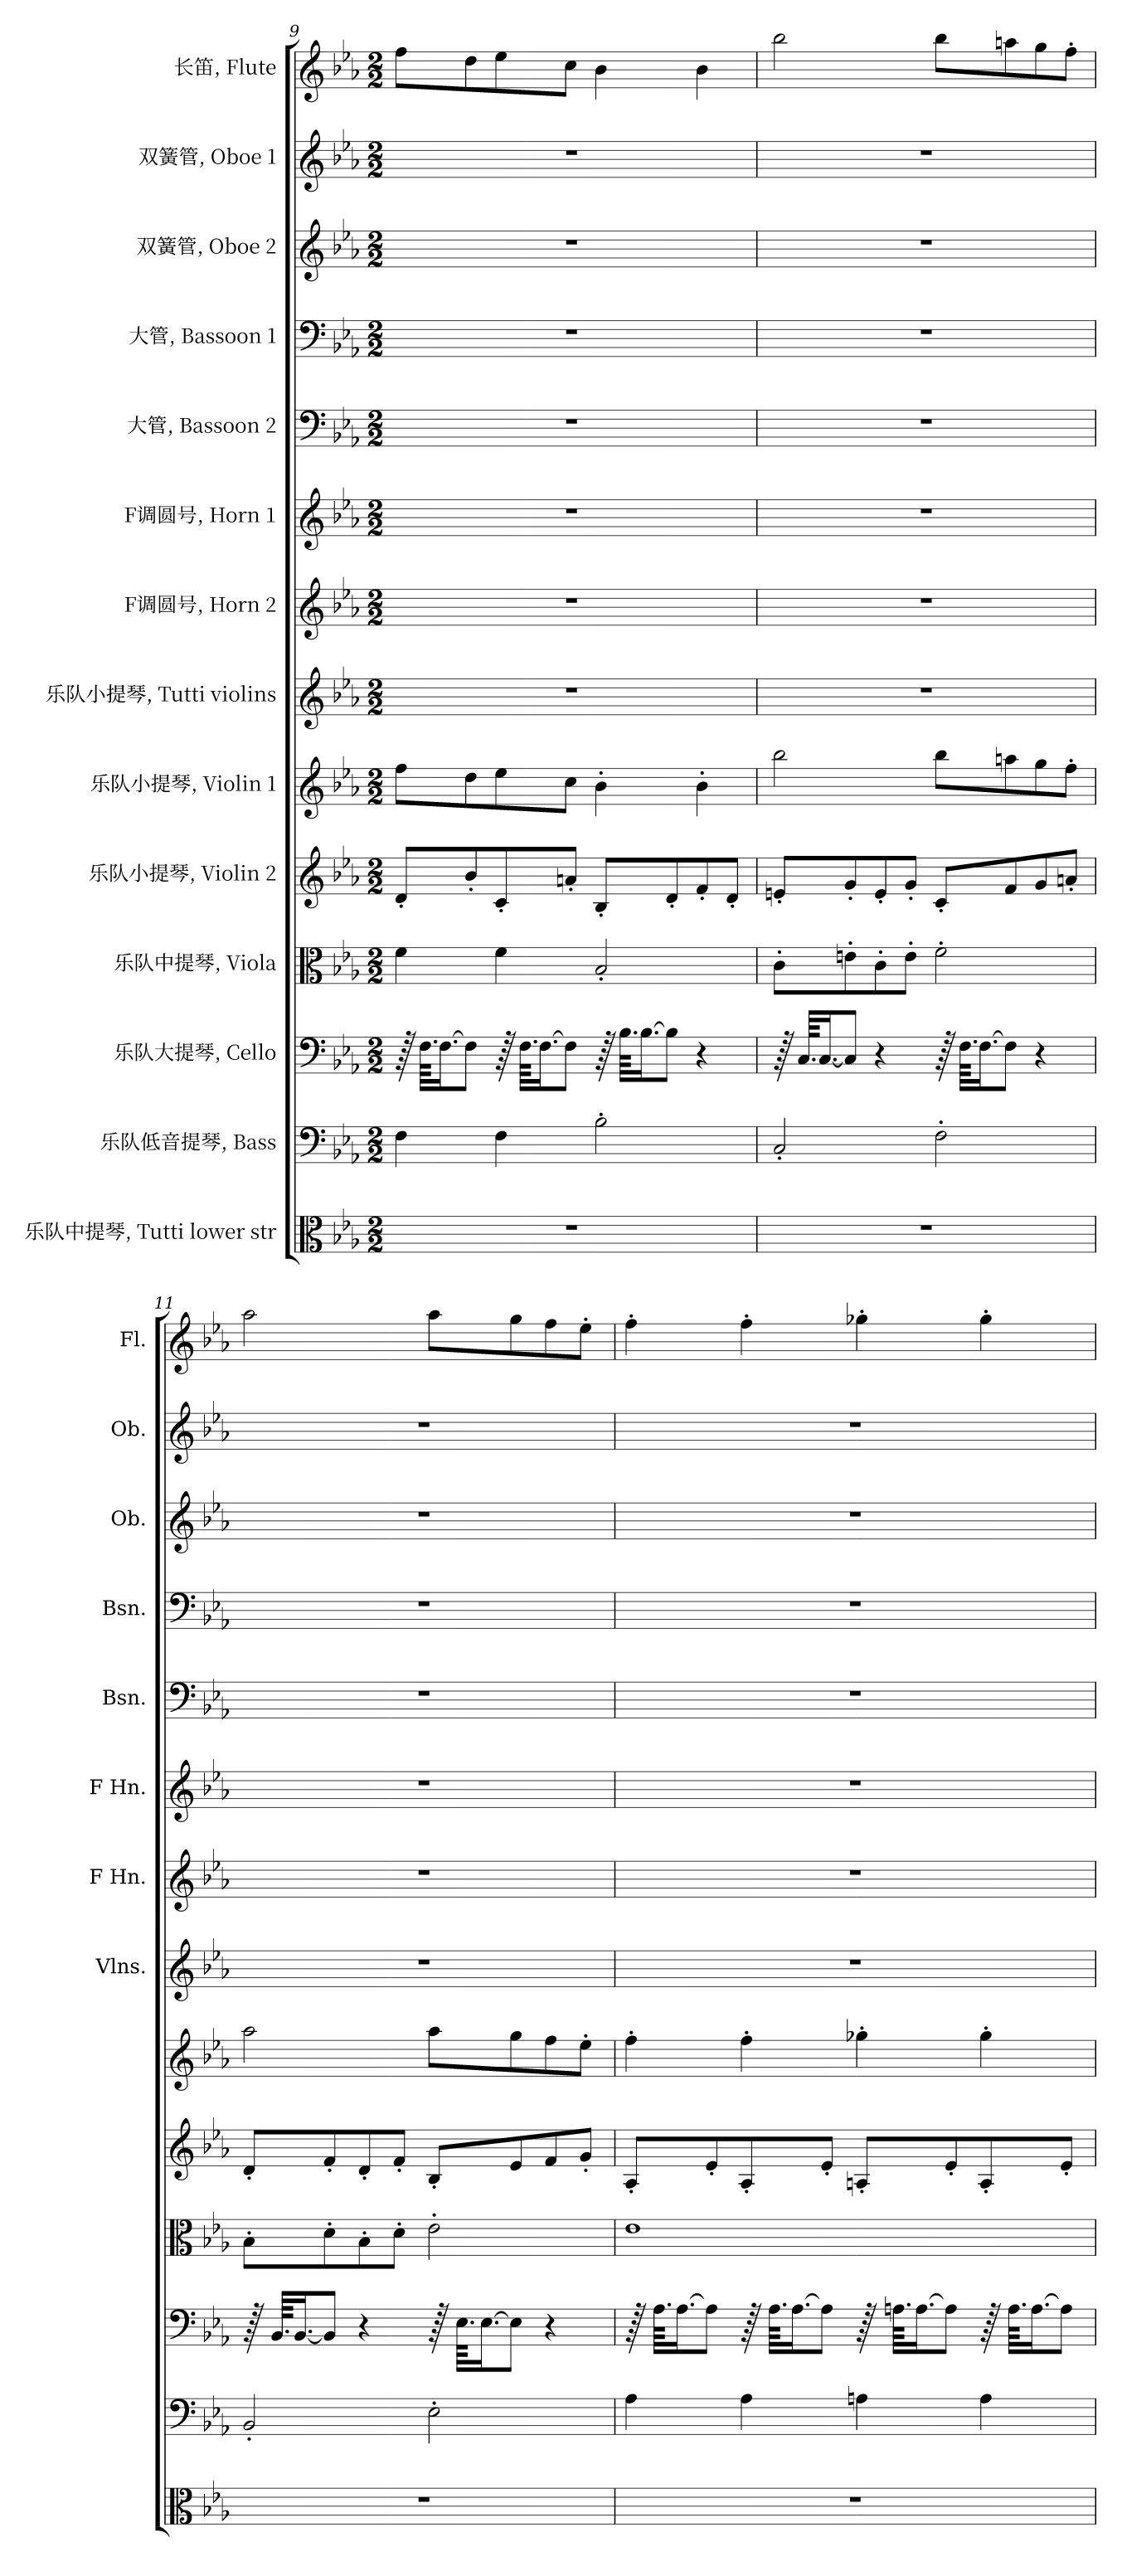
**kern	**kern	**kern	**kern	**kern	**kern	**kern	**kern	**kern	**kern	**kern	**kern	**kern	**kern
*part14	*part13	*part12	*part11	*part10	*part9	*part8	*part7	*part6	*part5	*part4	*part3	*part2	*part1
*staff14	*staff13	*staff12	*staff11	*staff10	*staff9	*staff8	*staff7	*staff6	*staff5	*staff4	*staff3	*staff2	*staff1
*I"乐队中提琴, Tutti lower str	*I"乐队低音提琴, Bass	*I"乐队大提琴, Cello	*I"乐队中提琴, Viola	*I"乐队小提琴, Violin 2	*I"乐队小提琴, Violin 1	*I"乐队小提琴, Tutti violins	*I"F调圆号, Horn 2	*I"F调圆号, Horn 1	*I"大管, Bassoon 2	*I"大管, Bassoon 1	*I"双簧管, Oboe 2	*I"双簧管, Oboe 1	*I"长笛, Flute
*	*	*	*	*	*	*I'Vlns.	*I'F Hn.	*I'F Hn.	*I'Bsn.	*I'Bsn.	*I'Ob.	*I'Ob.	*I'Fl.
!!LO:PB:g=z
*clefC3	*clefF4	*clefF4	*clefC3	*clefG2	*clefG2	*clefG2	*clefG2	*clefG2	*clefF4	*clefF4	*clefG2	*clefG2	*clefG2
*	*ITrd7c12	*	*	*	*	*	*ITrd4c7	*ITrd4c7	*	*	*	*	*
*k[b-e-a-]	*k[b-e-a-]	*k[b-e-a-]	*k[b-e-a-]	*k[b-e-a-]	*k[b-e-a-]	*k[b-e-a-]	*k[b-e-a-d-]	*k[b-e-a-d-]	*k[b-e-a-]	*k[b-e-a-]	*k[b-e-a-]	*k[b-e-a-]	*k[b-e-a-]
*M2/2	*M2/2	*M2/2	*M2/2	*M2/2	*M2/2	*M2/2	*M2/2	*M2/2	*M2/2	*M2/2	*M2/2	*M2/2	*M2/2
*MM153	*MM153	*MM153	*MM153	*MM153	*MM153	*MM153	*MM153	*MM153	*MM153	*MM153	*MM153	*MM153	*MM153
=9	=9	=9	=9	=9	=9	=9	=9	=9	=9	=9	=9	=9	=9
1r	4FF\	128r	4f\	8d'/L	8ff\L	1r	1r	1r	1r	1r	1r	1r	8ff\L
.	.	64.F\KKLL	.	.	.	.	.	.	.	.	.	.	.
.	.	[16.F\J	.	.	.	.	.	.	.	.	.	.	.
*	*	*	*	*	*	*	*	*	*	*	*	*	*MM158
.	.	8F\J]	.	8b-'/	8dd\	.	.	.	.	.	.	.	8dd\
.	4FF\	128r	4f\	8c'/	8ee-\	.	.	.	.	.	.	.	8ee-\
.	.	64.F\KKLL	.	.	.	.	.	.	.	.	.	.	.
.	.	[16.F\J	.	.	.	.	.	.	.	.	.	.	.
.	.	8F\J]	.	8an'/J	8cc\J	.	.	.	.	.	.	.	8cc\J
*	*	*	*	*	*	*	*	*	*	*	*	*	*MM158
.	2BB-'\	128r	2B-'/	8B-'/L	4b-'\	.	.	.	.	.	.	.	4b-\
.	.	64.B-\KKLL	.	.	.	.	.	.	.	.	.	.	.
.	.	[16.B-\J	.	.	.	.	.	.	.	.	.	.	.
.	.	8B-\J]	.	8d'/	.	.	.	.	.	.	.	.	.
.	.	4r	.	8f'/	4b-'\	.	.	.	.	.	.	.	4b-\
.	.	.	.	8d'/J	.	.	.	.	.	.	.	.	.
=10	=10	=10	=10	=10	=10	=10	=10	=10	=10	=10	=10	=10	=10
*	*	*	*	*	*	*	*	*	*	*	*	*	*MM161
1r	2CC'/	128r	8c'\L	8en'/L	2bb-\	1r	1r	1r	1r	1r	1r	1r	2bb-\
.	.	64.C/KKLL	.	.	.	.	.	.	.	.	.	.	.
.	.	[16.C/J	.	.	.	.	.	.	.	.	.	.	.
.	.	8C/J]	8en'\	8g'/	.	.	.	.	.	.	.	.	.
.	.	4r	8c'\	8e'/	.	.	.	.	.	.	.	.	.
.	.	.	8e'\J	8g'/J	.	.	.	.	.	.	.	.	.
*	*	*	*	*	*	*	*	*	*	*	*	*	*MM160
.	2FF'\	128r	2f'\	8c'/L	8bb-\L	.	.	.	.	.	.	.	8bb-\L
.	.	64.F\KKLL	.	.	.	.	.	.	.	.	.	.	.
.	.	[16.F\J	.	.	.	.	.	.	.	.	.	.	.
.	.	8F\J]	.	8f/	8aan\	.	.	.	.	.	.	.	8aan\
.	.	4r	.	8g/	8gg\	.	.	.	.	.	.	.	8gg\
.	.	.	.	8an'/J	8ff'\J	.	.	.	.	.	.	.	8ff'\J
!!LO:PB:g=z
=11	=11	=11	=11	=11	=11	=11	=11	=11	=11	=11	=11	=11	=11
*	*	*	*	*	*	*	*	*	*	*	*	*	*MM161
1r	2BBB-'/	128r	8B-'\L	8d'/L	2aa-\	1r	1r	1r	1r	1r	1r	1r	2aa-\
.	.	64.BB-/KKLL	.	.	.	.	.	.	.	.	.	.	.
.	.	[16.BB-/J	.	.	.	.	.	.	.	.	.	.	.
.	.	8BB-/J]	8d'\	8f'/	.	.	.	.	.	.	.	.	.
.	.	4r	8B-'\	8d'/	.	.	.	.	.	.	.	.	.
.	.	.	8d'\J	8f'/J	.	.	.	.	.	.	.	.	.
*	*	*	*	*	*	*	*	*	*	*	*	*	*MM160
.	2EE-'\	128r	2e-'\	8B-'/L	8aa-\L	.	.	.	.	.	.	.	8aa-\L
.	.	64.E-\KKLL	.	.	.	.	.	.	.	.	.	.	.
.	.	[16.E-\J	.	.	.	.	.	.	.	.	.	.	.
.	.	8E-\J]	.	8e-/	8gg\	.	.	.	.	.	.	.	8gg\
.	.	4r	.	8f/	8ff\	.	.	.	.	.	.	.	8ff\
.	.	.	.	8g'/J	8ee-'\J	.	.	.	.	.	.	.	8ee-'\J
=12	=12	=12	=12	=12	=12	=12	=12	=12	=12	=12	=12	=12	=12
*	*	*	*	*	*	*	*	*	*	*	*	*	*MM160
1r	4AA-\	128r	1e-	8A-'/L	4ff'\	1r	1r	1r	1r	1r	1r	1r	4ff'\
.	.	64.A-\KKLL	.	.	.	.	.	.	.	.	.	.	.
.	.	[16.A-\J	.	.	.	.	.	.	.	.	.	.	.
.	.	8A-\J]	.	8e-'/	.	.	.	.	.	.	.	.	.
.	4AA-\	128r	.	8A-'/	4ff'\	.	.	.	.	.	.	.	4ff'\
.	.	64.A-\KKLL	.	.	.	.	.	.	.	.	.	.	.
.	.	[16.A-\J	.	.	.	.	.	.	.	.	.	.	.
.	.	8A-\J]	.	8e-'/J	.	.	.	.	.	.	.	.	.
.	4AAn\	128r	.	8An'/L	4gg-X'\	.	.	.	.	.	.	.	4gg-X'\
.	.	64.An\KKLL	.	.	.	.	.	.	.	.	.	.	.
.	.	[16.A\J	.	.	.	.	.	.	.	.	.	.	.
.	.	8A\J]	.	8e-'/	.	.	.	.	.	.	.	.	.
.	4AA\	128r	.	8A'/	4gg-'\	.	.	.	.	.	.	.	4gg-'\
.	.	64.A\KKLL	.	.	.	.	.	.	.	.	.	.	.
.	.	[16.A\J	.	.	.	.	.	.	.	.	.	.	.
.	.	8A\J]	.	8e-'/J	.	.	.	.	.	.	.	.	.
=	=	=	=	=	=	=	=	=	=	=	=	=	=
*-	*-	*-	*-	*-	*-	*-	*-	*-	*-	*-	*-	*-	*-
